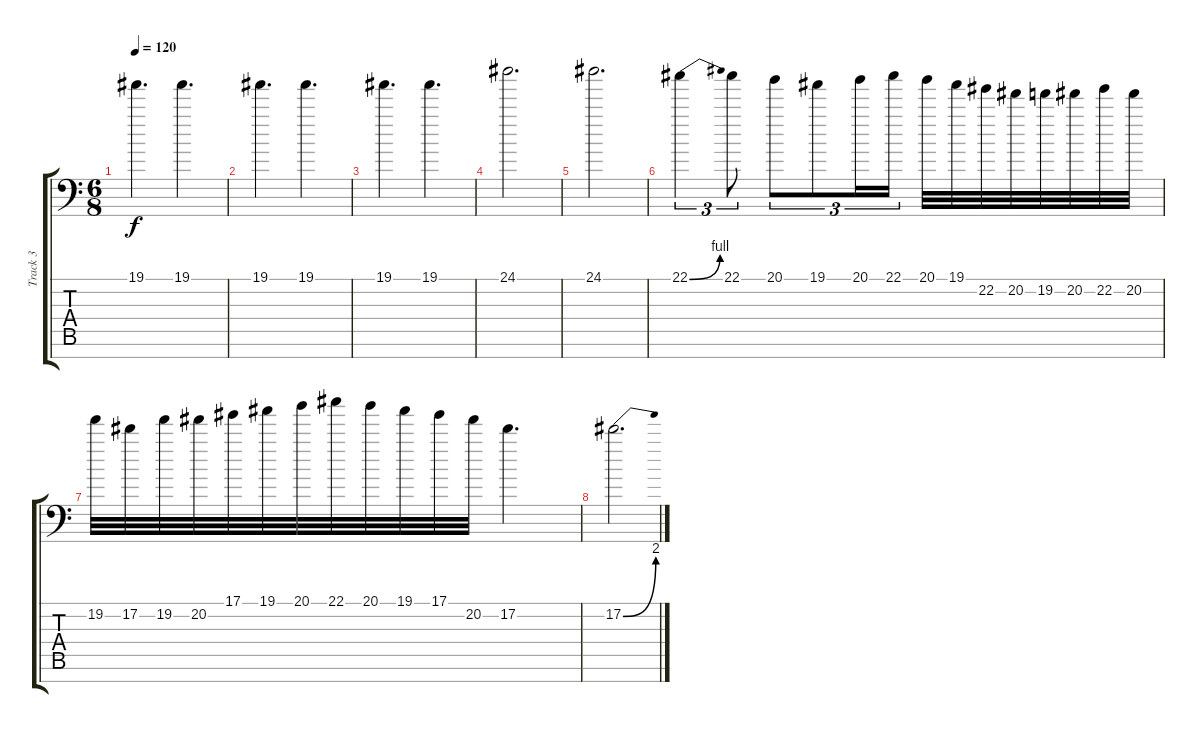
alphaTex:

\track ("Track 3" "Track 3") {instrument distortionguitar}
\staff {score tabs}
\tuning (Eb4 Bb3 Gb3 Db3 Ab2 Eb2 Bb1) {hide}
\ts (6 8)
\tempo 120
\clef f4
\ks c
19.1.4{d dy f} 19.1.4{d} |
19.1.4{d} 19.1.4{d} |
19.1.4{d} 19.1.4{d} |
24.1.2{d} |
24.1.2{d} |
22.1{be (bend 0 0 60 4)}.4{tu (3 2)} 22.1.8{tu (3 2)} 20.1.8{tu (3 2)} 19.1.8{tu (3 2)} 20.1.16{tu (3 2)} 22.1.16{tu (3 2) beam splitsecondary} 20.1.32 19.1.32 22.2.32 20.2.32 19.2.32 20.2.32 22.2.32 20.2.32 |
19.2.32 17.2.32 19.2.32 20.2.32 17.1.32 19.1.32 20.1.32 22.1.32 20.1.32 19.1.32 17.1.32 20.2.32 17.2.4{d} |
17.2{be (bend 0 0 60 8)}.2{d}
